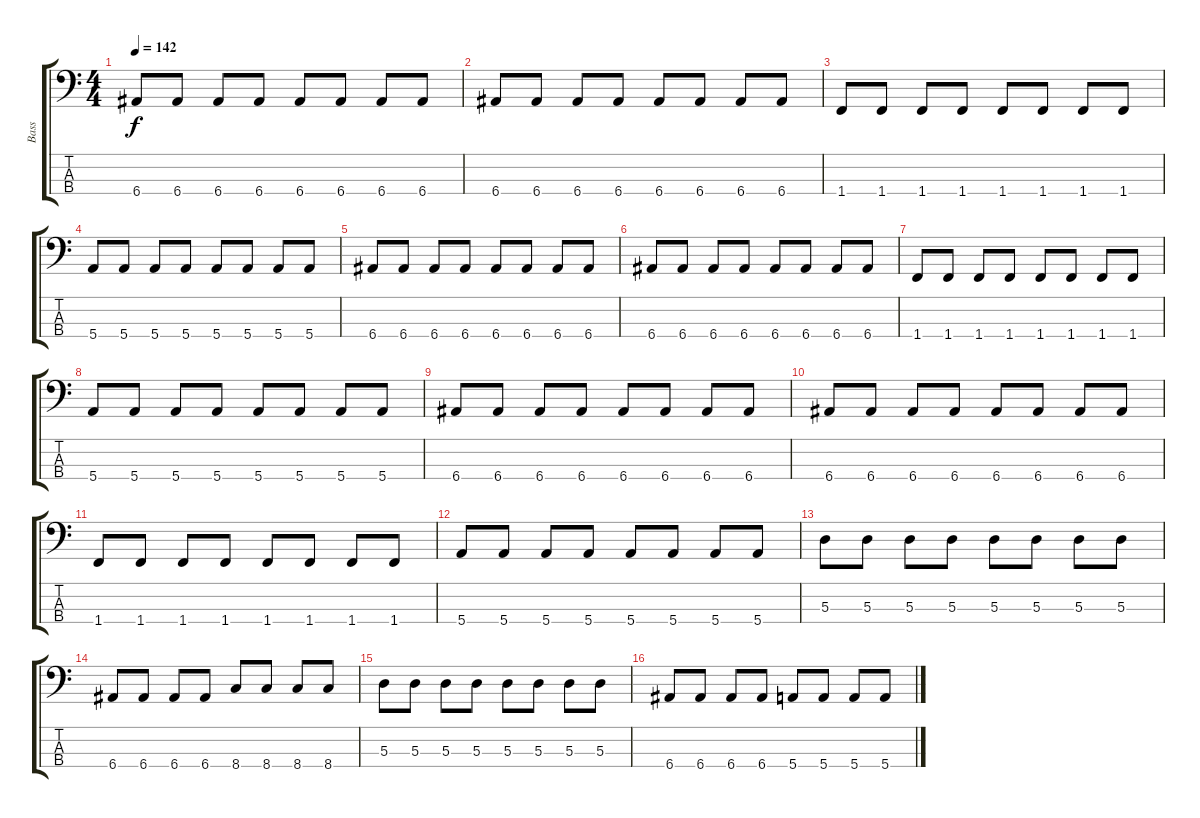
\track ("Bass" "Bass") {instrument electricbasspick}
\staff {score tabs}
\tuning (G2 D2 A1 E1) {hide}
\ts (4 4)
\tempo 142
\clef f4
\ks c
6.4.8{dy f} 6.4.8 6.4.8 6.4.8 6.4.8 6.4.8 6.4.8 6.4.8 |
6.4.8 6.4.8 6.4.8 6.4.8 6.4.8 6.4.8 6.4.8 6.4.8 |
1.4.8 1.4.8 1.4.8 1.4.8 1.4.8 1.4.8 1.4.8 1.4.8 |
5.4.8 5.4.8 5.4.8 5.4.8 5.4.8 5.4.8 5.4.8 5.4.8 |
6.4.8 6.4.8 6.4.8 6.4.8 6.4.8 6.4.8 6.4.8 6.4.8 |
6.4.8 6.4.8 6.4.8 6.4.8 6.4.8 6.4.8 6.4.8 6.4.8 |
1.4.8 1.4.8 1.4.8 1.4.8 1.4.8 1.4.8 1.4.8 1.4.8 |
5.4.8 5.4.8 5.4.8 5.4.8 5.4.8 5.4.8 5.4.8 5.4.8 |
6.4.8 6.4.8 6.4.8 6.4.8 6.4.8 6.4.8 6.4.8 6.4.8 |
6.4.8 6.4.8 6.4.8 6.4.8 6.4.8 6.4.8 6.4.8 6.4.8 |
1.4.8 1.4.8 1.4.8 1.4.8 1.4.8 1.4.8 1.4.8 1.4.8 |
5.4.8 5.4.8 5.4.8 5.4.8 5.4.8 5.4.8 5.4.8 5.4.8 |
5.3.8 5.3.8 5.3.8 5.3.8 5.3.8 5.3.8 5.3.8 5.3.8 |
6.4.8 6.4.8 6.4.8 6.4.8 8.4.8 8.4.8 8.4.8 8.4.8 |
5.3.8 5.3.8 5.3.8 5.3.8 5.3.8 5.3.8 5.3.8 5.3.8 |
6.4.8 6.4.8 6.4.8 6.4.8 5.4.8 5.4.8 5.4.8 5.4.8
